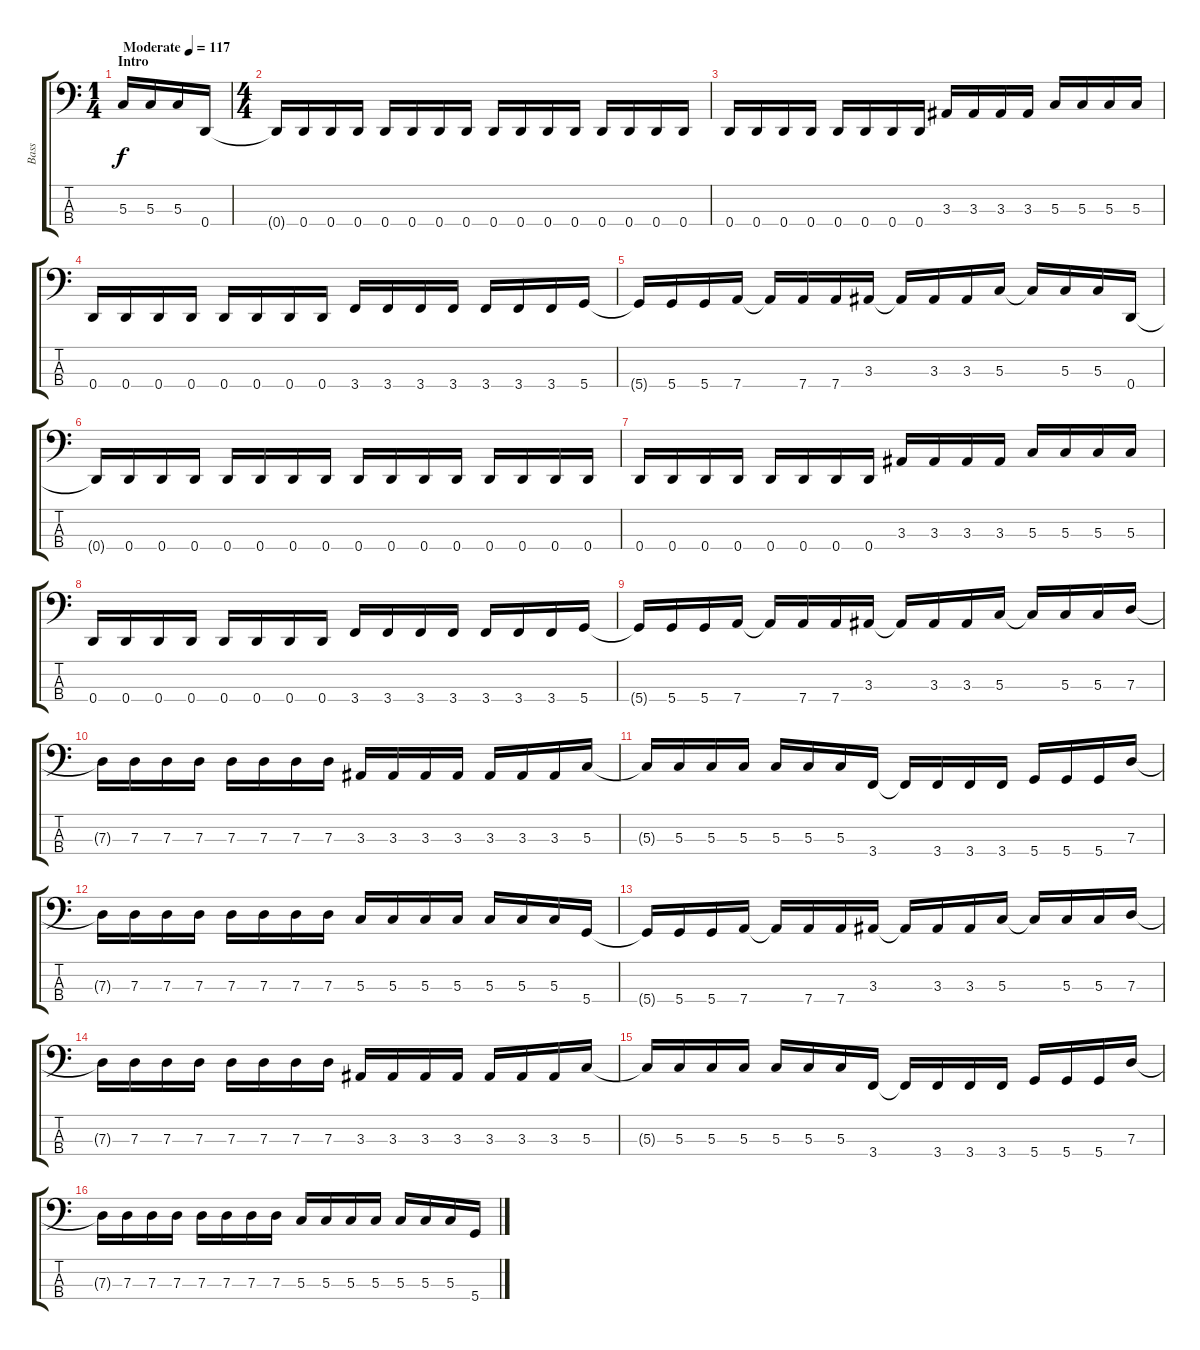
\track ("Bass" "Bass") {instrument electricbasspick}
\staff {score tabs}
\tuning (F2 C2 G1 D1) {hide}
\ts (1 4)
\section ("" "Intro")
\tempo (117 "Moderate")
\clef f4
\ks c
5.3.16{dy f instrument electricbasspick} 5.3.16 5.3.16 0.4.16 |
\ts (4 4)
0.4{t}.16 0.4.16 0.4.16 0.4.16 0.4.16 0.4.16 0.4.16 0.4.16 0.4.16 0.4.16 0.4.16 0.4.16 0.4.16 0.4.16 0.4.16 0.4.16 |
0.4.16 0.4.16 0.4.16 0.4.16 0.4.16 0.4.16 0.4.16 0.4.16 3.3.16 3.3.16 3.3.16 3.3.16 5.3.16 5.3.16 5.3.16 5.3.16 |
0.4.16 0.4.16 0.4.16 0.4.16 0.4.16 0.4.16 0.4.16 0.4.16 3.4.16 3.4.16 3.4.16 3.4.16 3.4.16 3.4.16 3.4.16 5.4.16 |
5.4{t}.16 5.4.16 5.4.16 7.4.16 7.4{t}.16 7.4.16 7.4.16 3.3.16 3.3{t}.16 3.3.16 3.3.16 5.3.16 5.3{t}.16 5.3.16 5.3.16 0.4.16 |
0.4{t}.16 0.4.16 0.4.16 0.4.16 0.4.16 0.4.16 0.4.16 0.4.16 0.4.16 0.4.16 0.4.16 0.4.16 0.4.16 0.4.16 0.4.16 0.4.16 |
0.4.16 0.4.16 0.4.16 0.4.16 0.4.16 0.4.16 0.4.16 0.4.16 3.3.16 3.3.16 3.3.16 3.3.16 5.3.16 5.3.16 5.3.16 5.3.16 |
0.4.16 0.4.16 0.4.16 0.4.16 0.4.16 0.4.16 0.4.16 0.4.16 3.4.16 3.4.16 3.4.16 3.4.16 3.4.16 3.4.16 3.4.16 5.4.16 |
5.4{t}.16 5.4.16 5.4.16 7.4.16 7.4{t}.16 7.4.16 7.4.16 3.3.16 3.3{t}.16 3.3.16 3.3.16 5.3.16 5.3{t}.16 5.3.16 5.3.16 7.3.16 |
7.3{t}.16 7.3.16 7.3.16 7.3.16 7.3.16 7.3.16 7.3.16 7.3.16 3.3.16 3.3.16 3.3.16 3.3.16 3.3.16 3.3.16 3.3.16 5.3.16 |
5.3{t}.16 5.3.16 5.3.16 5.3.16 5.3.16 5.3.16 5.3.16 3.4.16 3.4{t}.16 3.4.16 3.4.16 3.4.16 5.4.16 5.4.16 5.4.16 7.3.16 |
7.3{t}.16 7.3.16 7.3.16 7.3.16 7.3.16 7.3.16 7.3.16 7.3.16 5.3.16 5.3.16 5.3.16 5.3.16 5.3.16 5.3.16 5.3.16 5.4.16 |
5.4{t}.16 5.4.16 5.4.16 7.4.16 7.4{t}.16 7.4.16 7.4.16 3.3.16 3.3{t}.16 3.3.16 3.3.16 5.3.16 5.3{t}.16 5.3.16 5.3.16 7.3.16 |
7.3{t}.16 7.3.16 7.3.16 7.3.16 7.3.16 7.3.16 7.3.16 7.3.16 3.3.16 3.3.16 3.3.16 3.3.16 3.3.16 3.3.16 3.3.16 5.3.16 |
5.3{t}.16 5.3.16 5.3.16 5.3.16 5.3.16 5.3.16 5.3.16 3.4.16 3.4{t}.16 3.4.16 3.4.16 3.4.16 5.4.16 5.4.16 5.4.16 7.3.16 |
7.3{t}.16 7.3.16 7.3.16 7.3.16 7.3.16 7.3.16 7.3.16 7.3.16 5.3.16 5.3.16 5.3.16 5.3.16 5.3.16 5.3.16 5.3.16 5.4.16
